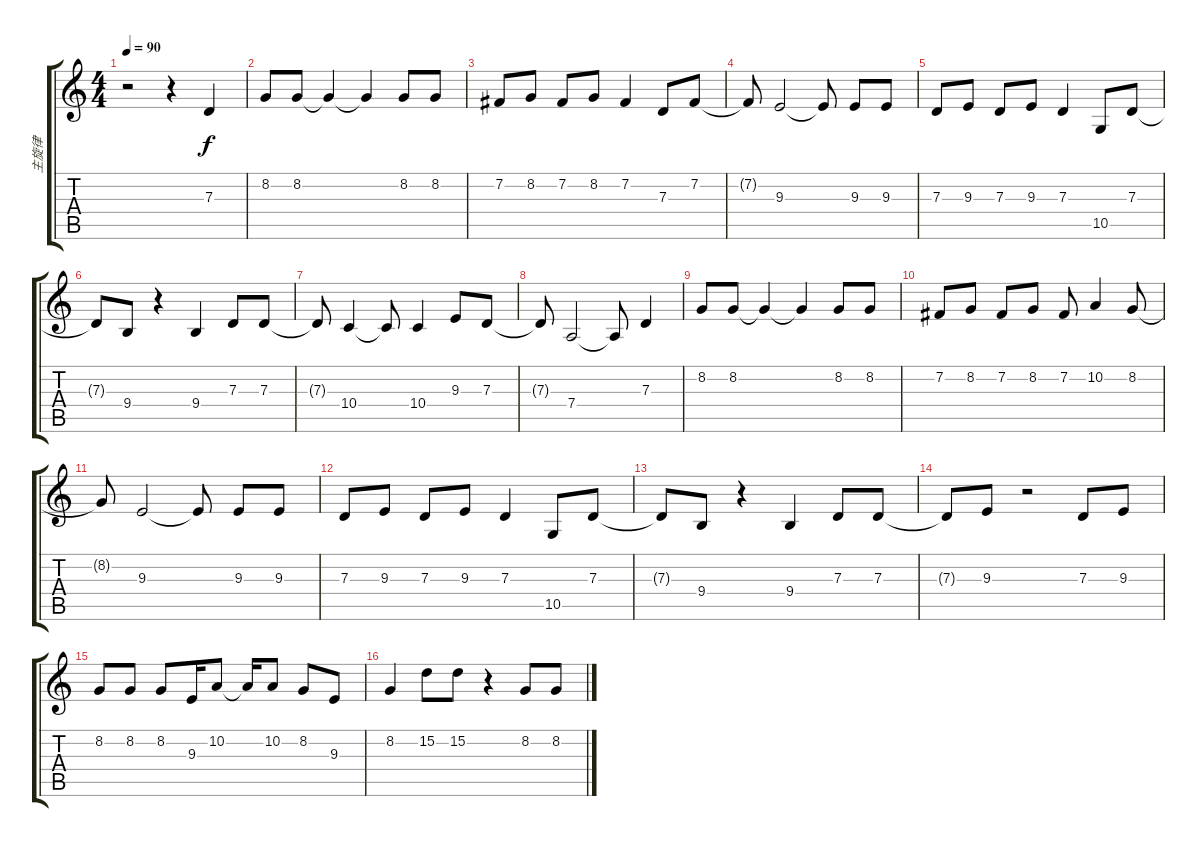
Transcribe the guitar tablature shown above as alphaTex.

\track ("主旋律" "主旋律") {instrument electricgrandpiano}
\staff {score tabs}
\tuning (E4 B3 G3 D3 A2 E2) {hide}
\ts (4 4)
\tempo 90
\clef g2
\ks c
r.2{dy f instrument electricgrandpiano} r.4 7.3.4 |
8.2.8 8.2.8 8.2{t}.4 8.2{t}.4 8.2.8 8.2.8 |
7.2.8 8.2.8 7.2.8 8.2.8 7.2.4 7.3.8 7.2.8 |
7.2{t}.8 9.3.2 9.3{t}.8 9.3.8 9.3.8 |
7.3.8 9.3.8 7.3.8 9.3.8 7.3.4 10.5.8 7.3.8 |
7.3{t}.8 9.4.8 r.4 9.4.4 7.3.8 7.3.8 |
7.3{t}.8 10.4.4 10.4{t}.8 10.4.4 9.3.8 7.3.8 |
7.3{t}.8 7.4.2 7.4{t}.8 7.3.4 |
8.2.8 8.2.8 8.2{t}.4 8.2{t}.4 8.2.8 8.2.8 |
7.2.8 8.2.8 7.2.8 8.2.8 7.2.8 10.2.4 8.2.8 |
8.2{t}.8 9.3.2 9.3{t}.8 9.3.8 9.3.8 |
7.3.8 9.3.8 7.3.8 9.3.8 7.3.4 10.5.8 7.3.8 |
7.3{t}.8 9.4.8 r.4 9.4.4 7.3.8 7.3.8 |
7.3{t}.8 9.3.8 r.2 7.3.8 9.3.8 |
8.2.8 8.2.8 8.2.8 9.3.16 10.2.8 10.2{t}.16 10.2.8 8.2.8 9.3.8 |
8.2.4 15.2.8 15.2.8 r.4 8.2.8 8.2.8
